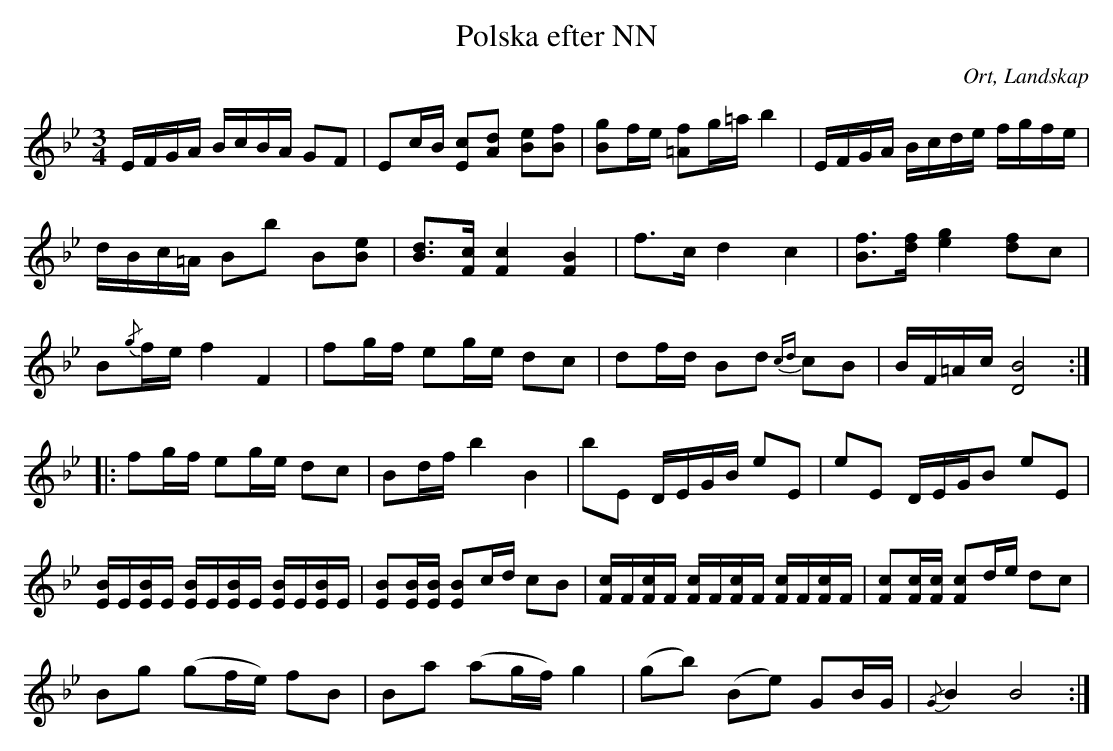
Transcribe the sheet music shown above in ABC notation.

X:1
T:Polska efter NN
O:Ort, Landskap
M:3/4
L:1/8
K:Bb
E/F/G/A/ B/c/B/A/ GF|Ec/B/ [Ec][Ad] [Be][Bf]|[Bg]f/e/ [=Af]g/=a/ b2|E/F/G/A/ B/c/d/e/ f/g/f/e/|
d/B/c/=A/ Bb B[Be]|[Bd]>[Fc] [F2c2] [F2B2]|f>c d2 c2|[Bf]>[df] [e2g2] [df]c|
B{/g}f/e/ f2 F2|fg/f/ eg/e/ dc|df/d/ Bd {cd}cB|B/F/=A/c/ [D4B4]:|
|:fg/f/ eg/e/ dc|Bd/f/ b2 B2|bE D/E/G/B/ eE|eE D/E/G/B eE|
[E/B/]E/[E/B/]E/ [E/B/]E/[E/B/]E/ [E/B/]E/[E/B/]E/|[EB][E/B/][E/B/] [EB]c/d/ cB|[F/c/]F/[F/c/]F/ [F/c/]F/[F/c/]F/ [F/c/]F/[F/c/]F/|[Fc][F/c/][F/c/] [Fc]d/e/ dc|
Bg (gf/e/) fB|Ba (ag/f/) g2|(gb) (Be) GB/G/|{/G}B2 B4:|
